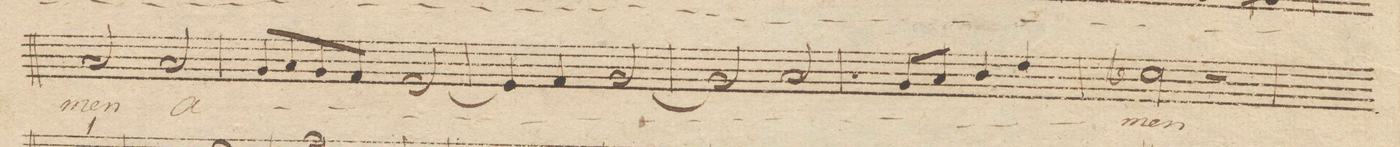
**kern	**text	**dynam
*I"Tenore Solo	*	*
*clefC4	*	*
*k[]	*	*
*met(c)	*	*
*M4/4	*	*
2G/	-men	.
2G/	a-	.
=75	=75	=75
8F/L	.	.
8G/	.	.
8F/	.	.
8E/J	.	.
[<2D/	.	.
=76	=76	=76
4D/]	.	.
4E/	.	.
[<2F/	.	.
=77	=77	=77
2F/]	.	.
2G/	.	.
=78	=78	=78
4G/	.	.
8F/L	.	.
8G/J	.	.
4A/	.	.
4c/	.	.
=79	=79	=79
2B-X\	-men	.
2r	.	.
=80	=80	=80
*-	*-	*-
